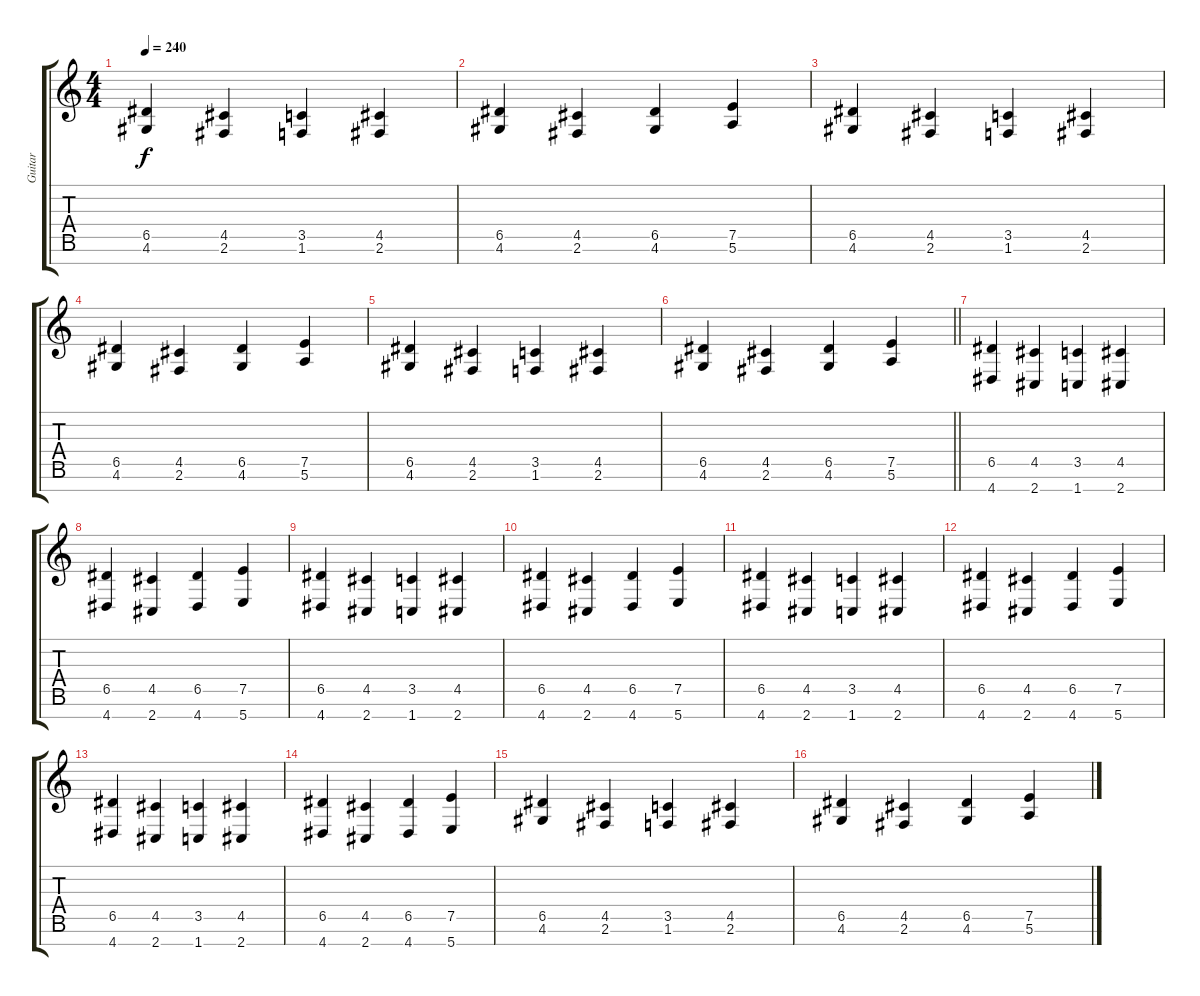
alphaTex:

\track ("Guitar" "Guitar") {instrument distortionguitar}
\staff {score tabs}
\tuning (E4 B3 G3 D3 A2 E2 B1) {hide}
\ts (4 4)
\tempo 240
\clef g2
\ks c
(6.5 4.6).4{dy f} (4.5 2.6).4 (3.5 1.6).4 (4.5 2.6).4 |
(6.5 4.6).4 (4.5 2.6).4 (6.5 4.6).4 (7.5 5.6).4 |
(6.5 4.6).4 (4.5 2.6).4 (3.5 1.6).4 (4.5 2.6).4 |
(6.5 4.6).4 (4.5 2.6).4 (6.5 4.6).4 (7.5 5.6).4 |
(6.5 4.6).4 (4.5 2.6).4 (3.5 1.6).4 (4.5 2.6).4 |
\barLineRight lightlight
(6.5 4.6).4 (4.5 2.6).4 (6.5 4.6).4 (7.5 5.6).4 |
(6.5 4.7).4 (4.5 2.7).4 (3.5 1.7).4 (4.5 2.7).4 |
(6.5 4.7).4 (4.5 2.7).4 (6.5 4.7).4 (7.5 5.7).4 |
(6.5 4.7).4 (4.5 2.7).4 (3.5 1.7).4 (4.5 2.7).4 |
(6.5 4.7).4 (4.5 2.7).4 (6.5 4.7).4 (7.5 5.7).4 |
(6.5 4.7).4 (4.5 2.7).4 (3.5 1.7).4 (4.5 2.7).4 |
(6.5 4.7).4 (4.5 2.7).4 (6.5 4.7).4 (7.5 5.7).4 |
(6.5 4.7).4 (4.5 2.7).4 (3.5 1.7).4 (4.5 2.7).4 |
(6.5 4.7).4 (4.5 2.7).4 (6.5 4.7).4 (7.5 5.7).4 |
(6.5 4.6).4 (4.5 2.6).4 (3.5 1.6).4 (4.5 2.6).4 |
(6.5 4.6).4 (4.5 2.6).4 (6.5 4.6).4 (7.5 5.6).4
